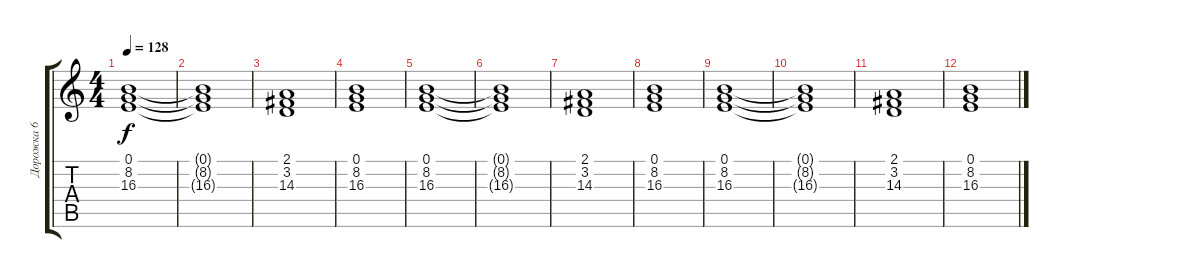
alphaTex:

\track ("Дорожка 6" "Дорожка 6") {instrument tremolostrings}
\staff {score tabs}
\tuning (E4 B3 G3 D3 A2 E2) {hide}
\ts (4 4)
\tempo 128
\clef g2
\ks c
(0.1 8.2 16.3).1{dy f} |
(0.1{t} 8.2{t} 16.3{t}).1 |
(2.1 3.2 14.3).1 |
(0.1 8.2 16.3).1 |
(0.1 8.2 16.3).1 |
(0.1{t} 8.2{t} 16.3{t}).1 |
(2.1 3.2 14.3).1 |
(0.1 8.2 16.3).1 |
(0.1 8.2 16.3).1 |
(0.1{t} 8.2{t} 16.3{t}).1 |
(2.1 3.2 14.3).1 |
(0.1 8.2 16.3).1
